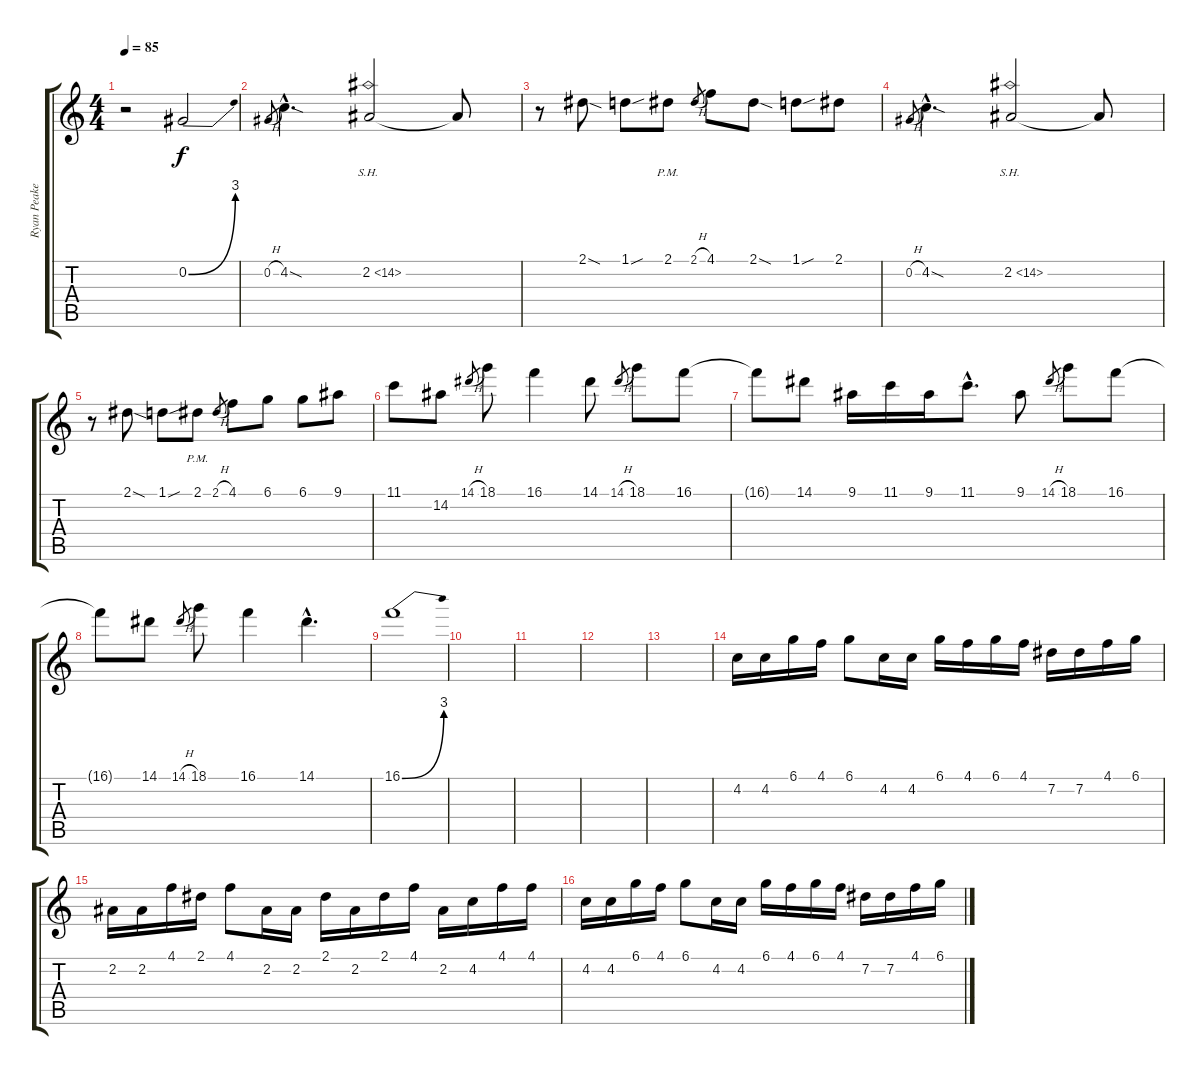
\track ("Ryan Peake (guitar)" "Ryan Peake") {instrument distortionguitar}
\staff {score tabs}
\tuning (Db4 Ab3 E3 B2 Gb2 B1) {hide}
\ts (4 4)
\tempo 85
\clef g2
\ks c
r.2{dy f volume 16} 0.2{be (bend 0 0 60 12)}.2 |
0.2{h}.8{gr} 4.2{sod hac}.4{d} 2.2{sh 12}.2 2.2{t}.8 |
r.8 2.1{sod}.8 1.1{sou}.8 2.1{pm}.8 2.1{h}.8{gr} 4.1.8 2.1{sod}.8 1.1{sou}.8 2.1.8 |
0.2{h}.8{gr} 4.2{sod hac}.4{d} 2.2{sh 12}.2 2.2{t}.8 |
r.8 2.1{sod}.8 1.1{sou}.8 2.1{pm}.8 2.1{h}.8{gr} 4.1.8 6.1.8 6.1.8 9.1.8 |
11.1.8 14.2.8 14.1{h}.8{gr} 18.1.8 16.1.4 14.1.8 14.1{h}.8{gr} 18.1.8 16.1.8 |
16.1{t}.8 14.1.8 9.1.16 11.1.16 9.1.16 11.1{hac}.8{d} 9.1.8 14.1{h}.8{gr} 18.1.8 16.1.8 |
16.1{t}.8 14.1.8 14.1{h}.8{gr} 18.1.8 16.1.4 14.1{hac}.4{d} |
16.1{be (bend 0 0 60 12)}.1 |
|
|
|
|
4.2.16{volume 8} 4.2.16 6.1.16 4.1.16 6.1.8 4.2.16 4.2.16 6.1.16 4.1.16 6.1.16 4.1.16 7.2.16 7.2.16 4.1.16 6.1.16 |
2.2.16 2.2.16 4.1.16 2.1.16 4.1.8 2.2.16 2.2.16 2.1.16 2.2.16 2.1.16 4.1.16 2.2.16 4.2.16 4.1.16 4.1.16 |
4.2.16 4.2.16 6.1.16 4.1.16 6.1.8 4.2.16 4.2.16 6.1.16 4.1.16 6.1.16 4.1.16 7.2.16 7.2.16 4.1.16 6.1.16
